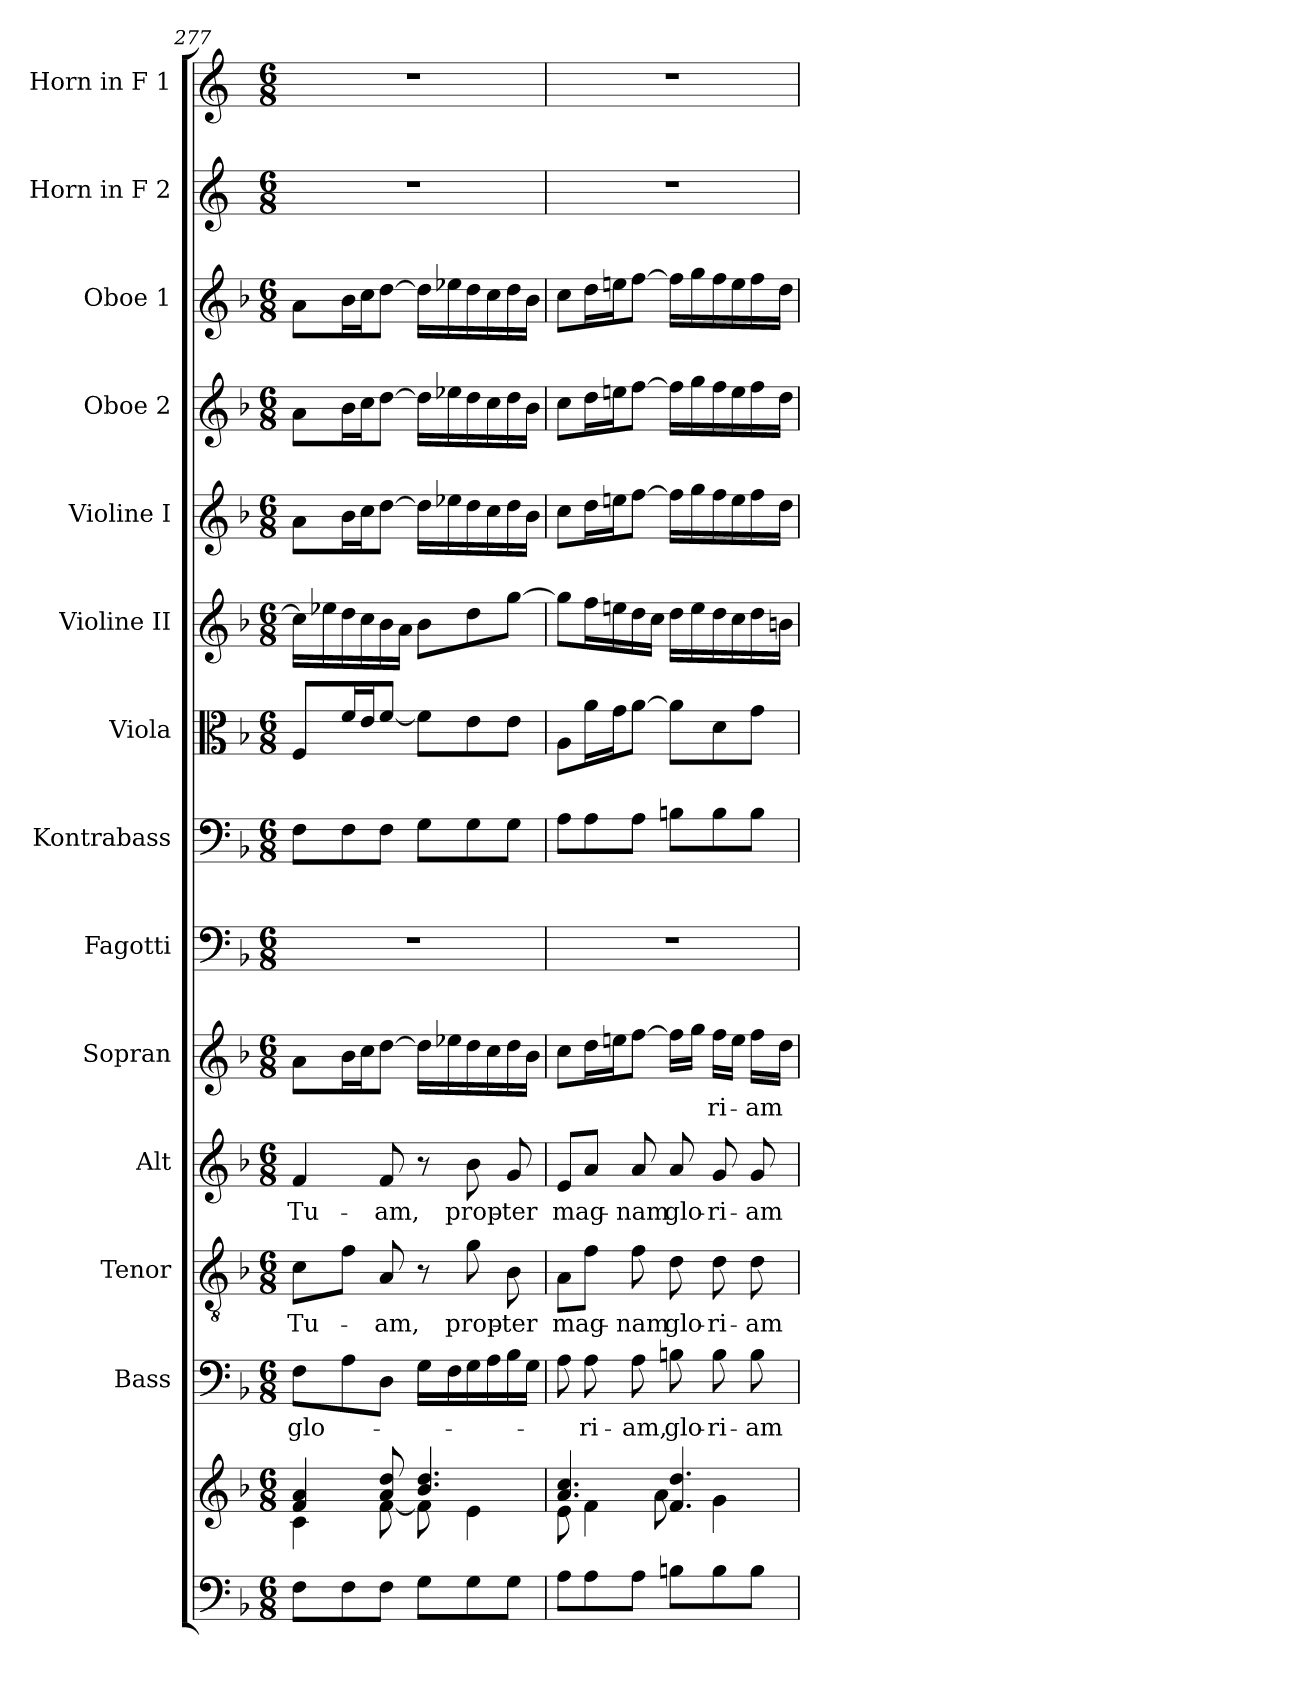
**kern	**kern	**kern	**text	**kern	**text	**kern	**text	**kern	**text	**kern	**kern	**kern	**kern	**kern	**kern	**kern	**kern	**kern
*part14	*part14	*part13	*part13	*part12	*part12	*part11	*part11	*part10	*part10	*part9	*part8	*part7	*part6	*part5	*part4	*part3	*part2	*part1
*staff15	*staff14	*staff13	*staff13	*staff12	*staff12	*staff11	*staff11	*staff10	*staff10	*staff9	*staff8	*staff7	*staff6	*staff5	*staff4	*staff3	*staff2	*staff1
*	*	*I"Bass	*	*I"Tenor	*	*I"Alt	*	*I"Sopran	*	*I"Fagotti	*I"Kontrabass	*I"Viola	*I"Violine II	*I"Violine I	*I"Oboe 2	*I"Oboe 1	*I"Horn in F 2	*I"Horn in F 1
*	*	*I'B.	*	*I'T.	*	*I'A.	*	*I'S.	*	*I'Fg.	*I'Kb.	*I'Vla.	*I'Vl. II	*I'Vl. I	*I'Ob. 2	*I'Ob. 1	*	*
*clefF4	*clefG2	*clefF4	*	*clefGv2	*	*clefG2	*	*clefG2	*	*clefF4	*clefF4	*clefC3	*clefG2	*clefG2	*clefG2	*clefG2	*clefG2	*clefG2
*	*	*	*	*	*	*	*	*	*	*	*ITrd7c12	*	*	*	*	*	*ITrd4c7	*ITrd4c7
*k[b-]	*k[b-]	*k[b-]	*	*k[b-]	*	*k[b-]	*	*k[b-]	*	*k[b-]	*k[b-]	*k[b-]	*k[b-]	*k[b-]	*k[b-]	*k[b-]	*k[b-]	*k[b-]
*F:	*F:	*F:	*	*F:	*	*F:	*	*F:	*	*F:	*F:	*F:	*F:	*F:	*F:	*F:	*F:	*F:
*M6/8	*M6/8	*M6/8	*	*M6/8	*	*M6/8	*	*M6/8	*	*M6/8	*M6/8	*M6/8	*M6/8	*M6/8	*M6/8	*M6/8	*M6/8	*M6/8
=277	=277	=277	=277	=277	=277	=277	=277	=277	=277	=277	=277	=277	=277	=277	=277	=277	=277	=277
*	*^	*	*	*	*	*	*	*	*	*	*	*	*	*	*	*	*	*
!	!	!	!	!LO:LY:b	!	!LO:LY:b	!	!LO:LY:b	!	!	!	!	!	!	!	!	!	!	!
8F\L	4f/ 4a/	4c\	8F\L	glo-	8c\L	Tu-	4f/	Tu-	8a\L	.	2.r	8FF\L	8F/L	16cc\LL]	8a\L	8a\L	8a\L	2.r	2.r
.	.	.	.	.	.	.	.	.	.	.	.	.	.	16ee-X\	.	.	.	.	.
8F\	.	.	8A\	.	8f\J	.	.	.	16b-\L	.	.	8FF\	16f/L	16dd\	16b-\L	16b-\L	16b-\L	.	.
.	.	.	.	.	.	.	.	.	16cc\J	.	.	.	16e/J	16cc\	16cc\J	16cc\J	16cc\J	.	.
!	!	!	!	!	!	!LO:LY:b	!	!LO:LY:b	!	!	!	!	!	!	!	!	!	!	!
8F\J	8a/ 8dd/	[<8f\	8D\J	.	8A/	-am,	8f/	-am,	[8dd\J	.	.	8FF\J	[8f/J	16b-\	[8dd\J	[8dd\J	[8dd\J	.	.
.	.	.	.	.	.	.	.	.	.	.	.	.	.	16a\JJ	.	.	.	.	.
8G\L	4.b-/ 4.dd/	8f\]	16G\LL	.	8r	.	8r	.	16dd\LL]	.	.	8GG\L	8f\L]	8b-\L	16dd\LL]	16dd\LL]	16dd\LL]	.	.
.	.	.	16F\	.	.	.	.	.	16ee-X\	.	.	.	.	.	16ee-X\	16ee-X\	16ee-X\	.	.
!	!	!	!	!	!	!LO:LY:b	!	!LO:LY:b	!	!	!	!	!	!	!	!	!	!	!
8G\	.	4e\	16G\	.	8g\	prop-	8b-\	prop-	16dd\	.	.	8GG\	8e\	8dd\	16dd\	16dd\	16dd\	.	.
.	.	.	16A\	.	.	.	.	.	16cc\	.	.	.	.	.	16cc\	16cc\	16cc\	.	.
!	!	!	!	!	!	!LO:LY:b	!	!LO:LY:b	!	!	!	!	!	!	!	!	!	!	!
8G\J	.	.	16B-\	.	8B-\	-ter	8g/	-ter	16dd\	.	.	8GG\J	8e\J	[8gg\J	16dd\	16dd\	16dd\	.	.
.	.	.	16G\JJ	.	.	.	.	.	16b-\JJ	.	.	.	.	.	16b-\JJ	16b-\JJ	16b-\JJ	.	.
=278	=278	=278	=278	=278	=278	=278	=278	=278	=278	=278	=278	=278	=278	=278	=278	=278	=278	=278	=278
!	!	!	!	!	!	!LO:LY:b	!	!LO:LY:b	!	!	!	!	!	!	!	!	!	!	!
8A\L	4.a/ 4.cc/	8e\	8A\	.	8A\L	mag-	8e/L	mag-	8cc\L	.	2.r	8AA\L	8A\L	8gg\L]	8cc\L	8cc\L	8cc\L	2.r	2.r
!	!	!	!	!LO:LY:b	!	!	!	!	!	!	!	!	!	!	!	!	!	!	!
8A\	.	4f\	8A\	-ri-	8f\J	.	8a/J	.	16dd\L	.	.	8AA\	16a\L	16ff\L	16dd\L	16dd\L	16dd\L	.	.
.	.	.	.	.	.	.	.	.	16een\J	.	.	.	16g\J	16een\	16een\J	16een\J	16een\J	.	.
!	!	!	!	!LO:LY:b	!	!LO:LY:b	!	!LO:LY:b	!	!	!	!	!	!	!	!	!	!	!
8A\J	.	.	8A\	-am,	8f\	-nam	8a/	-nam	[8ff\J	.	.	8AA\J	[8a\J	16dd\	[8ff\J	[8ff\J	[8ff\J	.	.
.	.	.	.	.	.	.	.	.	.	.	.	.	.	16cc\JJ	.	.	.	.	.
!	!	!	!	!LO:LY:b	!	!LO:LY:b	!	!LO:LY:b	!	!	!	!	!	!	!	!	!	!	!
8Bn\L	4.f/ 4.dd/	8a\	8Bn\	glo-	8d\	glo-	8a/	glo-	16ff\LL]	.	.	8BBn\L	8a\L]	16dd\LL	16ff\LL]	16ff\LL]	16ff\LL]	.	.
.	.	.	.	.	.	.	.	.	16gg\JJ	.	.	.	.	16ee\	16gg\	16gg\	16gg\	.	.
!	!	!	!	!LO:LY:b	!	!LO:LY:b	!	!LO:LY:b	!	!LO:LY:b	!	!	!	!	!	!	!	!	!
8B\	.	4g\	8B\	-ri-	8d\	-ri-	8g/	-ri-	16ff\LL	-ri-	.	8BB\	8d\	16dd\	16ff\	16ff\	16ff\	.	.
.	.	.	.	.	.	.	.	.	16ee\JJ	.	.	.	.	16cc\	16ee\	16ee\	16ee\	.	.
!	!	!	!	!LO:LY:b	!	!LO:LY:b	!	!LO:LY:b	!	!LO:LY:b	!	!	!	!	!	!	!	!	!
8B\J	.	.	8B\	-am	8d\	-am	8g/	-am	16ff\LL	-am	.	8BB\J	8g\J	16dd\	16ff\	16ff\	16ff\	.	.
.	.	.	.	.	.	.	.	.	16dd\JJ	.	.	.	.	16bn\JJ	16dd\JJ	16dd\JJ	16dd\JJ	.	.
*	*v	*v	*	*	*	*	*	*	*	*	*	*	*	*	*	*	*	*	*
=	=	=	=	=	=	=	=	=	=	=	=	=	=	=	=	=	=	=
*-	*-	*-	*-	*-	*-	*-	*-	*-	*-	*-	*-	*-	*-	*-	*-	*-	*-	*-
